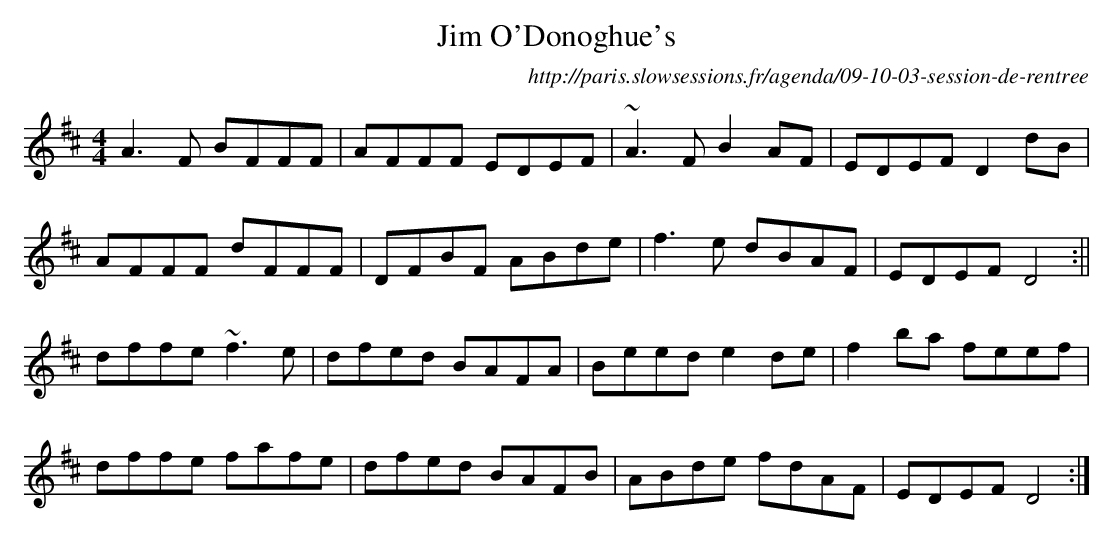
X:1
T: Jim O'Donoghue's
O:http://paris.slowsessions.fr/agenda/09-10-03-session-de-rentree
M: 4/4
L: 1/8
K: Dmaj
A3F BFFF|AFFF EDEF|~A3F B2AF|EDEF D2dB|
AFFF dFFF|DFBF ABde|f3e dBAF|EDEF D4:||
dffe ~f3e|dfed BAFA|Beed e2de|f2ba feef|
dffe fafe|dfed BAFB|ABde fdAF|EDEF D4:|
